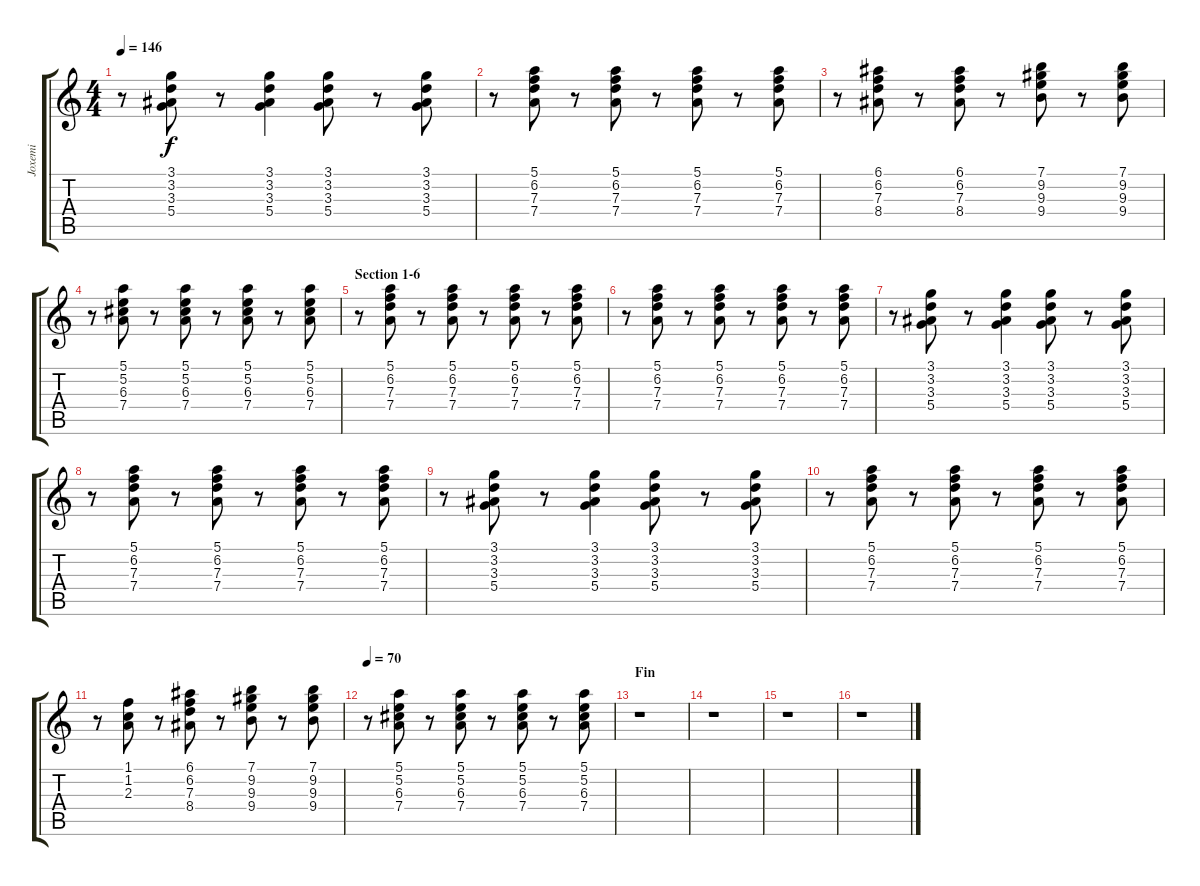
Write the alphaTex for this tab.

\track ("Joxemi" "Joxemi") {instrument electricguitarclean}
\staff {score tabs}
\tuning (E4 B3 G3 D3 A2 E2) {hide}
\ts (4 4)
\tempo 146
\clef g2
\ks c
r.8{dy f} (3.1 3.2 3.3 5.4).8 r.8 (3.1 3.2 3.3 5.4).4 (3.1 3.2 3.3 5.4).8 r.8 (3.1 3.2 3.3 5.4).8 |
r.8 (5.1 6.2 7.3 7.4).8 r.8 (5.1 6.2 7.3 7.4).8 r.8 (5.1 6.2 7.3 7.4).8 r.8 (5.1 6.2 7.3 7.4).8 |
r.8 (6.1 6.2 7.3 8.4).8 r.8 (6.1 6.2 7.3 8.4).8 r.8 (7.1 9.2 9.3 9.4).8 r.8 (7.1 9.2 9.3 9.4).8 |
r.8 (5.1 5.2 6.3 7.4).8 r.8 (5.1 5.2 6.3 7.4).8 r.8 (5.1 5.2 6.3 7.4).8 r.8 (5.1 5.2 6.3 7.4).8 |
\section ("" "Section 1-6")
r.8 (5.1 6.2 7.3 7.4).8 r.8 (5.1 6.2 7.3 7.4).8 r.8 (5.1 6.2 7.3 7.4).8 r.8 (5.1 6.2 7.3 7.4).8 |
r.8 (5.1 6.2 7.3 7.4).8 r.8 (5.1 6.2 7.3 7.4).8 r.8 (5.1 6.2 7.3 7.4).8 r.8 (5.1 6.2 7.3 7.4).8 |
r.8 (3.1 3.2 3.3 5.4).8 r.8 (3.1 3.2 3.3 5.4).4 (3.1 3.2 3.3 5.4).8 r.8 (3.1 3.2 3.3 5.4).8 |
r.8 (5.1 6.2 7.3 7.4).8 r.8 (5.1 6.2 7.3 7.4).8 r.8 (5.1 6.2 7.3 7.4).8 r.8 (5.1 6.2 7.3 7.4).8 |
r.8 (3.1 3.2 3.3 5.4).8 r.8 (3.1 3.2 3.3 5.4).4 (3.1 3.2 3.3 5.4).8 r.8 (3.1 3.2 3.3 5.4).8 |
r.8 (5.1 6.2 7.3 7.4).8 r.8 (5.1 6.2 7.3 7.4).8 r.8 (5.1 6.2 7.3 7.4).8 r.8 (5.1 6.2 7.3 7.4).8 |
r.8 (1.1 1.2 2.3).8 r.8 (6.1 6.2 7.3 8.4).8 r.8 (7.1 9.2 9.3 9.4).8 r.8 (7.1 9.2 9.3 9.4).8 |
\tempo 70
r.8 (5.1 5.2 6.3 7.4).8 r.8 (5.1 5.2 6.3 7.4).8 r.8 (5.1 5.2 6.3 7.4).8 r.8 (5.1 5.2 6.3 7.4).8 |
\section ("" "Fin")
r.1 |
r.1 |
r.1 |
r.1
